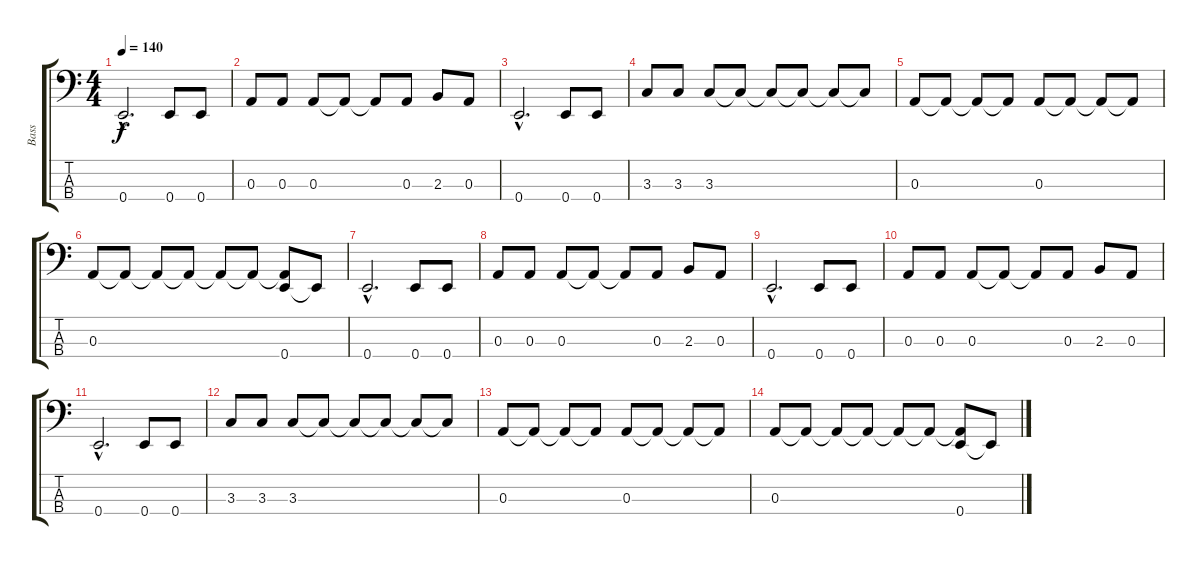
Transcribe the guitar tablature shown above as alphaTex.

\track ("Bass" "Bass") {instrument electricbasspick}
\staff {score tabs}
\tuning (G2 D2 A1 E1) {hide}
\ts (4 4)
\tempo 140
\clef f4
\ks c
0.4{hac}.2{d dy f} 0.4.8 0.4.8 |
0.3.8 0.3.8 0.3.8 0.3{t}.8 0.3{t}.8 0.3.8 2.3.8 0.3.8 |
0.4{hac}.2{d} 0.4.8 0.4.8 |
3.3.8 3.3.8 3.3.8 3.3{t}.8 3.3{t}.8 3.3{t}.8 3.3{t}.8 3.3{t}.8 |
0.3.8 0.3{t}.8 0.3{t}.8 0.3{t}.8 0.3.8 0.3{t}.8 0.3{t}.8 0.3{t}.8 |
0.3.8 0.3{t}.8 0.3{t}.8 0.3{t}.8 0.3{t}.8 0.3{t}.8 (0.3{t} 0.4).8 0.4{t}.8 |
0.4{hac}.2{d} 0.4.8 0.4.8 |
0.3.8 0.3.8 0.3.8 0.3{t}.8 0.3{t}.8 0.3.8 2.3.8 0.3.8 |
0.4{hac}.2{d} 0.4.8 0.4.8 |
0.3.8 0.3.8 0.3.8 0.3{t}.8 0.3{t}.8 0.3.8 2.3.8 0.3.8 |
0.4{hac}.2{d} 0.4.8 0.4.8 |
3.3.8 3.3.8 3.3.8 3.3{t}.8 3.3{t}.8 3.3{t}.8 3.3{t}.8 3.3{t}.8 |
0.3.8 0.3{t}.8 0.3{t}.8 0.3{t}.8 0.3.8 0.3{t}.8 0.3{t}.8 0.3{t}.8 |
0.3.8 0.3{t}.8 0.3{t}.8 0.3{t}.8 0.3{t}.8 0.3{t}.8 (0.3{t} 0.4).8 0.4{t}.8
